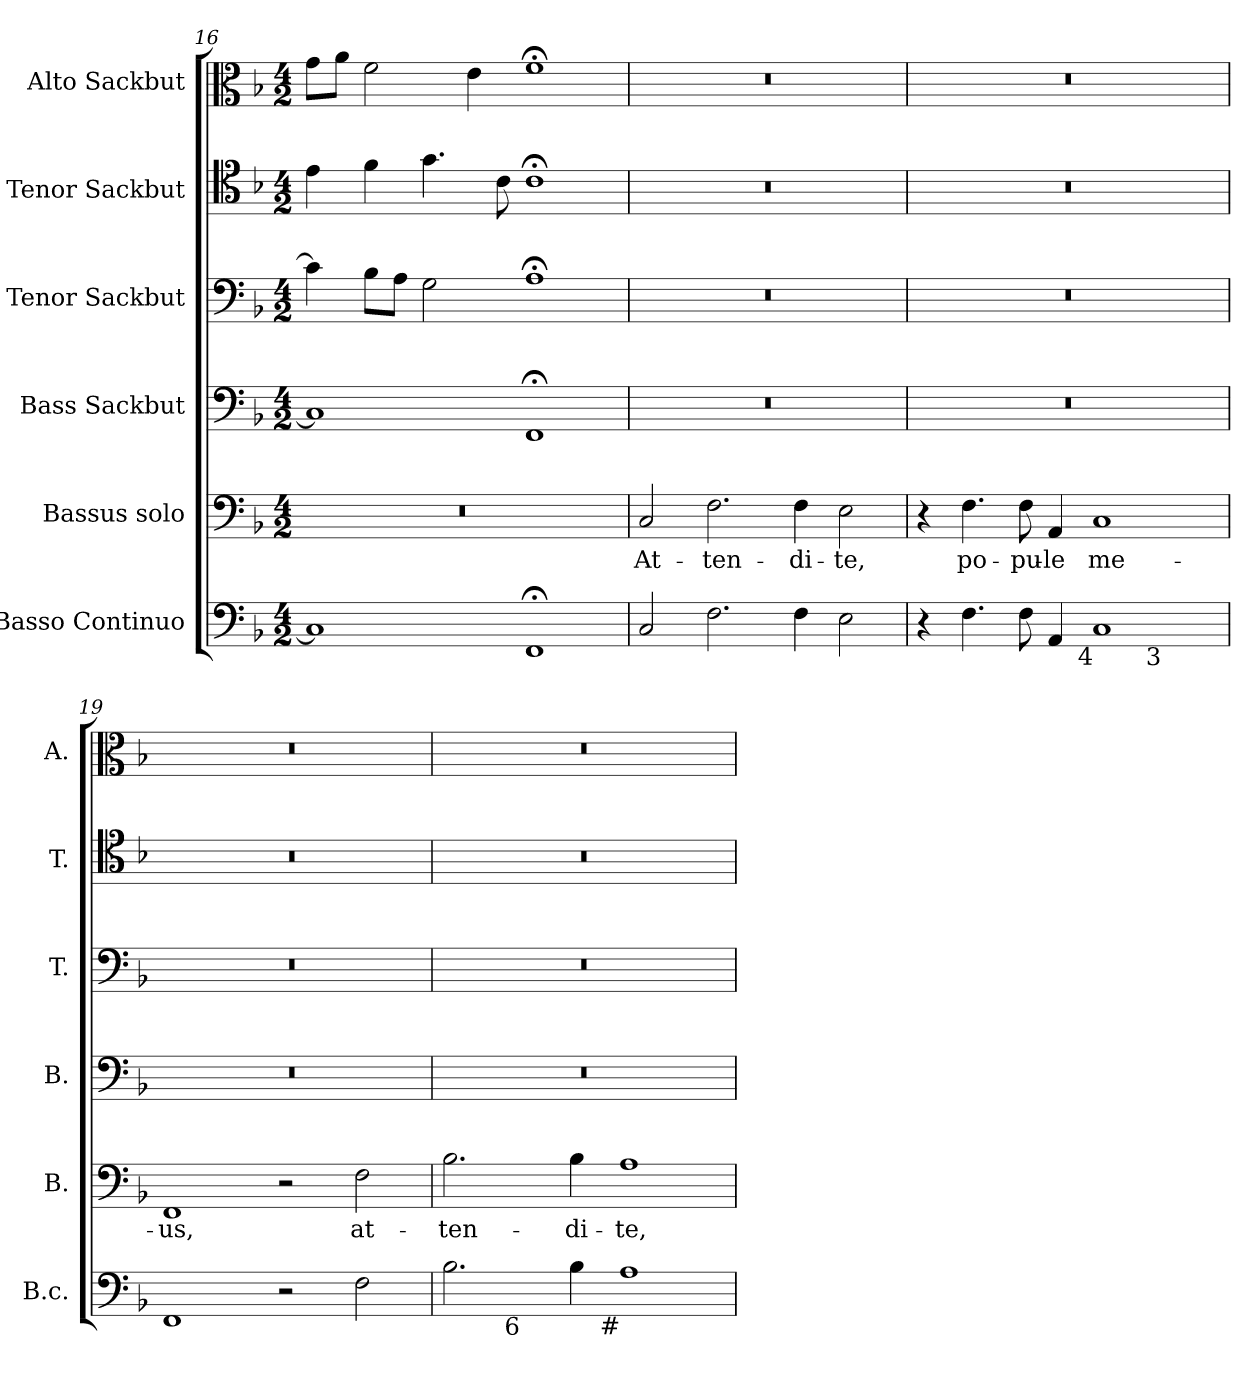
**kern	**kern	**text	**kern	**kern	**kern	**kern
*part6	*part5	*part5	*part4	*part3	*part2	*part1
*staff6	*staff5	*staff5	*staff4	*staff3	*staff2	*staff1
*I"Basso Continuo	*I"Bassus solo	*	*I"Bass Sackbut	*I"Tenor Sackbut	*I"Tenor Sackbut	*I"Alto Sackbut
*I'B.c.	*I'B.	*	*I'B.	*I'T.	*I'T.	*I'A.
*clefF4	*clefF4	*	*clefF4	*clefF4	*clefC4	*clefC3
*k[b-]	*k[b-]	*	*k[b-]	*k[b-]	*k[b-]	*k[b-]
*F:	*F:	*	*F:	*F:	*F:	*F:
*M4/2	*M4/2	*	*M4/2	*M4/2	*M4/2	*M4/2
=16	=16	=16	=16	=16	=16	=16
!	!LO:N:vis=1	!	!	!	!	!
1Ci]	0r	.	1Ci]	4ci\]	4ei\	8gi\L
.	.	.	.	.	.	8ai\J
.	.	.	.	8B-i\L	4fi\	2fi\
.	.	.	.	8Ai\J	.	.
.	.	.	.	2Gi\	4.gi\	.
.	.	.	.	.	.	4ei\
.	.	.	.	.	8ci\	.
1FF;i	.	.	1FF;i	1A;i	1c;i	1f;i
!!LO:PB:g=z
=17	=17	=17	=17	=17	=17	=17
!	!	!LO:LY:b:color=#000000	!LO:N:vis=1	!LO:N:vis=1	!LO:N:vis=1	!LO:N:vis=1
2Ci/	2Ci/	At-	0r	0r	0r	0r
!	!	!LO:LY:b:color=#000000	!	!	!	!
2.Fi\	2.Fi\	-ten-	.	.	.	.
!	!	!LO:LY:b:color=#000000	!	!	!	!
4Fi\	4Fi\	-di-	.	.	.	.
!	!	!LO:LY:b:color=#000000	!	!	!	!
2Ei\	2Ei\	-te,	.	.	.	.
=18	=18	=18	=18	=18	=18	=18
!	!	!	!LO:N:vis=1	!LO:N:vis=1	!LO:N:vis=1	!LO:N:vis=1
*^	*	*	*	*	*	*
4r	1.ryy	4r	.	0r	0r	0r	0r
!	!	!	!LO:LY:b:color=#000000	!	!	!	!
4.Fi\	.	4.Fi\	po-	.	.	.	.
!	!	!	!LO:LY:b:color=#000000	!	!	!	!
8Fi\	.	8Fi\	-pu-	.	.	.	.
!	!	!	!LO:LY:b:color=#000000	!	!	!	!
4AAi/	.	4AAi/	-le	.	.	.	.
!LO:TX:b:rj:t=4	!	!	!	!	!	!	!
!	!	!	!LO:LY:b:color=#000000	!	!	!	!
1Ci	.	1Ci	me-	.	.	.	.
!	!LO:TX:b:rj:t=3	!	!	!	!	!	!
.	2ryy	.	.	.	.	.	.
*v	*v	*	*	*	*	*	*
=19	=19	=19	=19	=19	=19	=19
*^	*	*	*	*	*	*
!	!	!	!LO:LY:b:color=#000000	!LO:N:vis=1	!LO:N:vis=1	!LO:N:vis=1	!LO:N:vis=1
*v	*v	*	*	*	*	*	*
1FFi	1FFi	-us,	0r	0r	0r	0r
2r	2r	.	.	.	.	.
!	!	!LO:LY:b:color=#000000	!	!	!	!
2Fi\	2Fi\	at-	.	.	.	.
=20	=20	=20	=20	=20	=20	=20
!	!	!LO:LY:b:color=#000000	!LO:N:vis=1	!LO:N:vis=1	!LO:N:vis=1	!LO:N:vis=1
*^	*	*	*	*	*	*
2.B-i\	2ryy	2.B-i\	-ten-	0r	0r	0r	0r
!	!LO:TX:b:rj:t=6	!	!	!	!	!	!
.	1.ryy	.	.	.	.	.	.
!	!	!	!LO:LY:b:color=#000000	!	!	!	!
4B-i\	.	4B-i\	-di-	.	.	.	.
!LO:TX:b:rj:t=#	!	!	!	!	!	!	!
!	!	!	!LO:LY:b:color=#000000	!	!	!	!
1Ai	.	1Ai	-te,	.	.	.	.
*v	*v	*	*	*	*	*	*
=	=	=	=	=	=	=
*-	*-	*-	*-	*-	*-	*-
